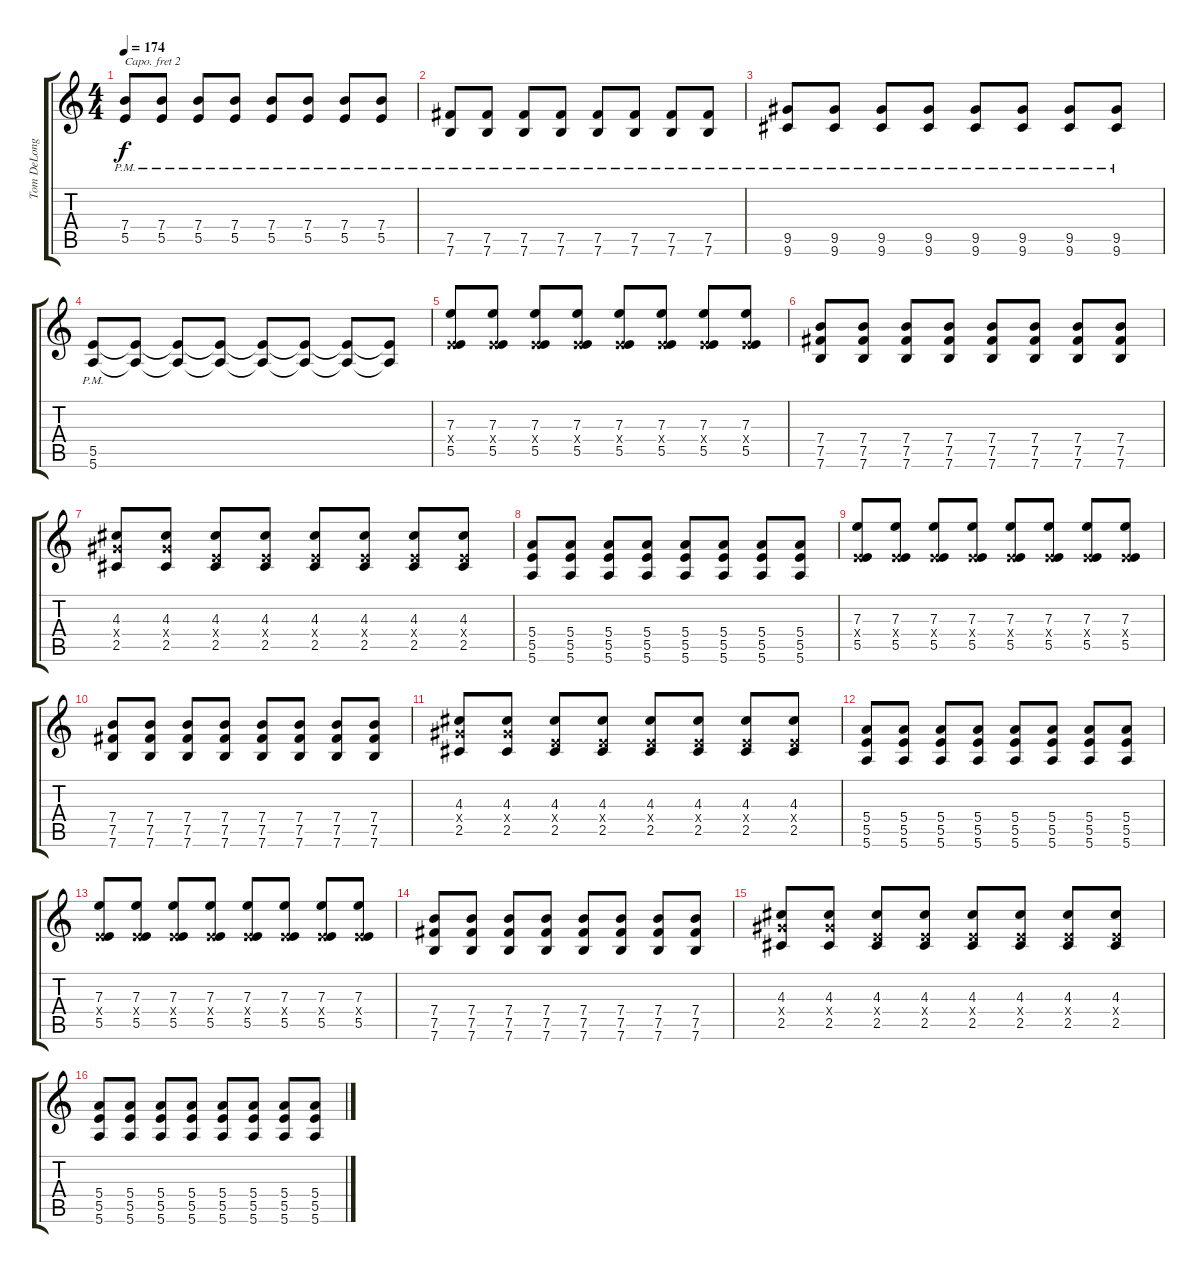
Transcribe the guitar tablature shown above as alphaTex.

\track ("Tom DeLonge - Guitar" "Tom DeLong") {instrument distortionguitar}
\staff {score tabs}
\capo 2
\tuning (E4 B3 G3 D3 A2 D2) {hide}
\ts (4 4)
\tempo 174
\clef g2
\ks c
(7.4{pm} 5.5{pm}).8{dy f} (7.4{pm} 5.5{pm}).8 (7.4{pm} 5.5{pm}).8 (7.4{pm} 5.5{pm}).8 (7.4{pm} 5.5{pm}).8 (7.4{pm} 5.5{pm}).8 (7.4{pm} 5.5{pm}).8 (7.4{pm} 5.5{pm}).8 |
(7.5{pm} 7.6{pm}).8 (7.5{pm} 7.6{pm}).8 (7.5{pm} 7.6{pm}).8 (7.5{pm} 7.6{pm}).8 (7.5{pm} 7.6{pm}).8 (7.5{pm} 7.6{pm}).8 (7.5{pm} 7.6{pm}).8 (7.5{pm} 7.6{pm}).8 |
(9.5{pm} 9.6{pm}).8 (9.5{pm} 9.6{pm}).8 (9.5{pm} 9.6{pm}).8 (9.5{pm} 9.6{pm}).8 (9.5{pm} 9.6{pm}).8 (9.5{pm} 9.6{pm}).8 (9.5{pm} 9.6{pm}).8 (9.5{pm} 9.6{pm}).8 |
(5.5{pm} 5.6{pm}).8 (5.5{t} 5.6{t}).8 (5.5{t} 5.6{t}).8 (5.5{t} 5.6{t}).8 (5.5{t} 5.6{t}).8 (5.5{t} 5.6{t}).8 (5.5{t} 5.6{t}).8 (5.5{t} 5.6{t}).8 |
(7.3 0.4{x} 5.5).8 (7.3 0.4{x} 5.5).8 (7.3 0.4{x} 5.5).8 (7.3 0.4{x} 5.5).8 (7.3 0.4{x} 5.5).8 (7.3 0.4{x} 5.5).8 (7.3 0.4{x} 5.5).8 (7.3 0.4{x} 5.5).8 |
(7.4 7.5 7.6).8 (7.4 7.5 7.6).8 (7.4 7.5 7.6).8 (7.4 7.5 7.6).8 (7.4 7.5 7.6).8 (7.4 7.5 7.6).8 (7.4 7.5 7.6).8 (7.4 7.5 7.6).8 |
(4.3 4.4{x} 2.5).8 (4.3 4.4{x} 2.5).8 (4.3 0.4{x} 2.5).8 (4.3 0.4{x} 2.5).8 (4.3 0.4{x} 2.5).8 (4.3 0.4{x} 2.5).8 (4.3 0.4{x} 2.5).8 (4.3 0.4{x} 2.5).8 |
(5.4 5.5 5.6).8 (5.4 5.5 5.6).8 (5.4 5.5 5.6).8 (5.4 5.5 5.6).8 (5.4 5.5 5.6).8 (5.4 5.5 5.6).8 (5.4 5.5 5.6).8 (5.4 5.5 5.6).8 |
(7.3 0.4{x} 5.5).8 (7.3 0.4{x} 5.5).8 (7.3 0.4{x} 5.5).8 (7.3 0.4{x} 5.5).8 (7.3 0.4{x} 5.5).8 (7.3 0.4{x} 5.5).8 (7.3 0.4{x} 5.5).8 (7.3 0.4{x} 5.5).8 |
(7.4 7.5 7.6).8 (7.4 7.5 7.6).8 (7.4 7.5 7.6).8 (7.4 7.5 7.6).8 (7.4 7.5 7.6).8 (7.4 7.5 7.6).8 (7.4 7.5 7.6).8 (7.4 7.5 7.6).8 |
(4.3 4.4{x} 2.5).8 (4.3 4.4{x} 2.5).8 (4.3 0.4{x} 2.5).8 (4.3 0.4{x} 2.5).8 (4.3 0.4{x} 2.5).8 (4.3 0.4{x} 2.5).8 (4.3 0.4{x} 2.5).8 (4.3 0.4{x} 2.5).8 |
(5.4 5.5 5.6).8 (5.4 5.5 5.6).8 (5.4 5.5 5.6).8 (5.4 5.5 5.6).8 (5.4 5.5 5.6).8 (5.4 5.5 5.6).8 (5.4 5.5 5.6).8 (5.4 5.5 5.6).8 |
(7.3 0.4{x} 5.5).8 (7.3 0.4{x} 5.5).8 (7.3 0.4{x} 5.5).8 (7.3 0.4{x} 5.5).8 (7.3 0.4{x} 5.5).8 (7.3 0.4{x} 5.5).8 (7.3 0.4{x} 5.5).8 (7.3 0.4{x} 5.5).8 |
(7.4 7.5 7.6).8 (7.4 7.5 7.6).8 (7.4 7.5 7.6).8 (7.4 7.5 7.6).8 (7.4 7.5 7.6).8 (7.4 7.5 7.6).8 (7.4 7.5 7.6).8 (7.4 7.5 7.6).8 |
(4.3 4.4{x} 2.5).8 (4.3 4.4{x} 2.5).8 (4.3 0.4{x} 2.5).8 (4.3 0.4{x} 2.5).8 (4.3 0.4{x} 2.5).8 (4.3 0.4{x} 2.5).8 (4.3 0.4{x} 2.5).8 (4.3 0.4{x} 2.5).8 |
(5.4 5.5 5.6).8 (5.4 5.5 5.6).8 (5.4 5.5 5.6).8 (5.4 5.5 5.6).8 (5.4 5.5 5.6).8 (5.4 5.5 5.6).8 (5.4 5.5 5.6).8 (5.4 5.5 5.6).8
